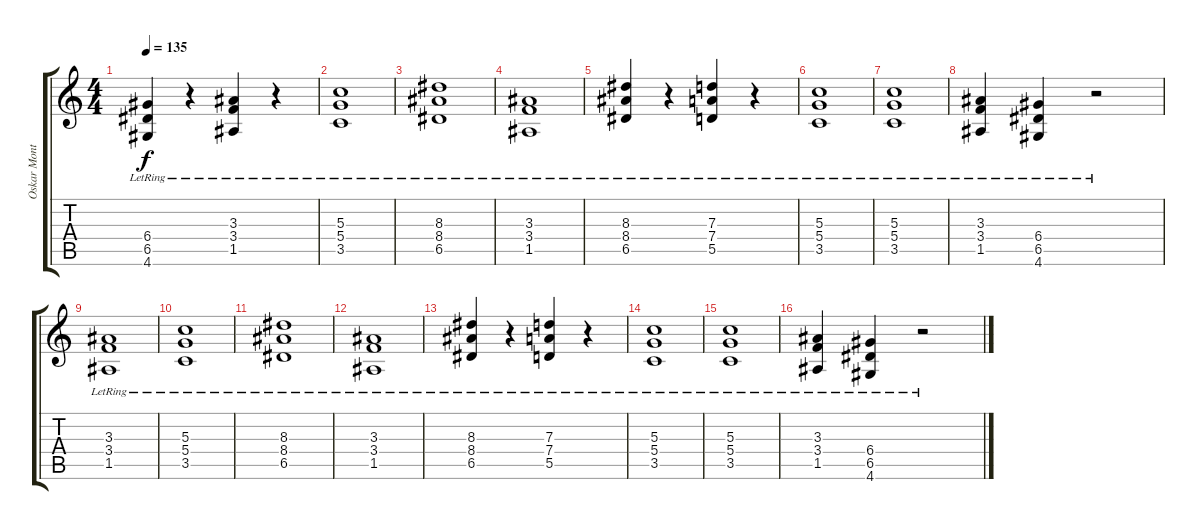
\track ("Oskar Montelius" "Oskar Mont") {instrument acousticguitarnylon}
\staff {score tabs}
\tuning (E4 B3 G3 D3 A2 E2) {hide}
\ts (4 4)
\tempo 135
\clef g2
\ks c
(6.4 6.5 4.6{lr}).4{dy f} r.4 (3.3 3.4 1.5{lr}).4 r.4 |
(5.3{lr} 5.4{lr} 3.5).1 |
(8.3 8.4 6.5{lr}).1 |
(3.3 3.4 1.5{lr}).1 |
(8.3 8.4 6.5{lr}).4 r.4 (7.3 7.4 5.5{lr}).4 r.4 |
(5.3 5.4 3.5{lr}).1 |
(5.3 5.4 3.5{lr}).1 |
(3.3 3.4 1.5{lr}).4 (6.4 6.5{lr} 4.6).4 r.2 |
(3.3 3.4 1.5{lr}).1 |
(5.3 5.4 3.5{lr}).1 |
(8.3 8.4 6.5{lr}).1 |
(3.3 3.4 1.5{lr}).1 |
(8.3 8.4 6.5{lr}).4 r.4 (7.3 7.4 5.5{lr}).4 r.4 |
(5.3 5.4 3.5{lr}).1 |
(5.3 5.4 3.5{lr}).1 |
(3.3 3.4 1.5{lr}).4 (6.4 6.5{lr} 4.6).4 r.2
